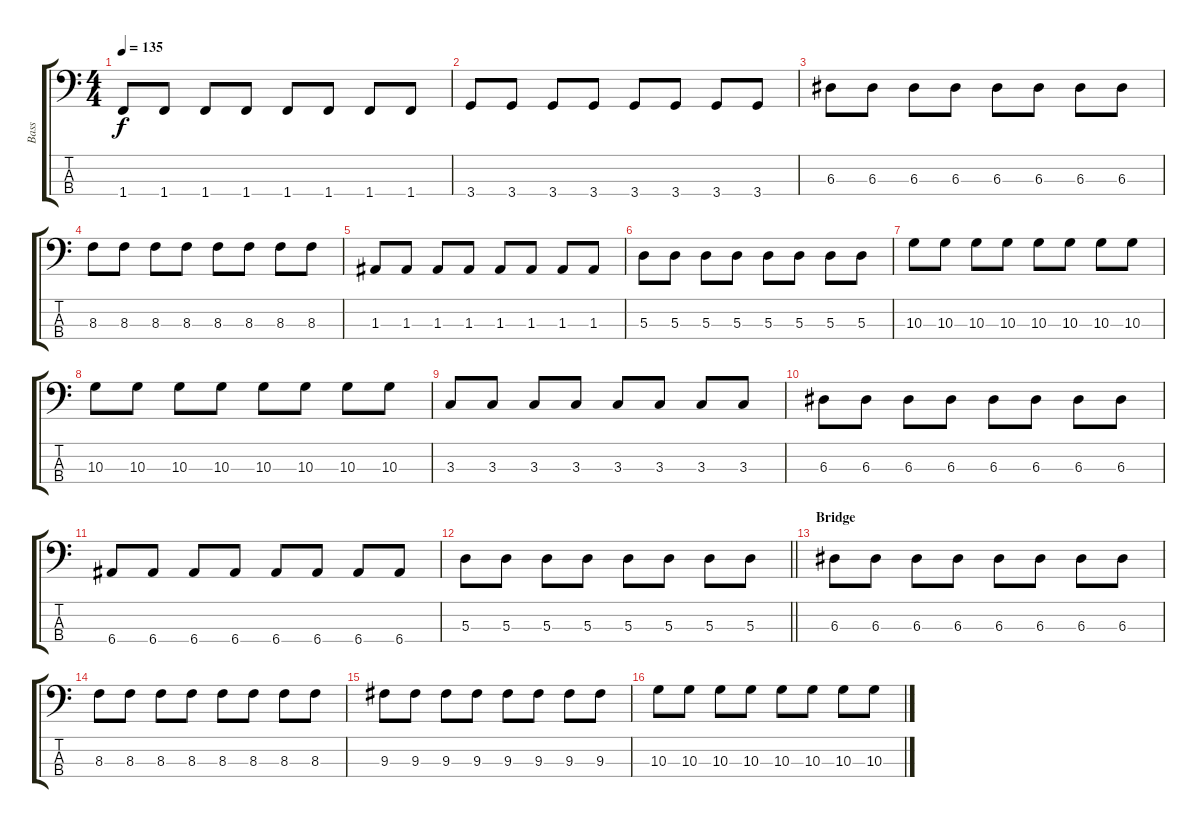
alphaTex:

\track ("Bass" "Bass") {instrument electricbasspick}
\staff {score tabs}
\tuning (G2 D2 A1 E1) {hide}
\ts (4 4)
\tempo 135
\clef f4
\ks c
1.4.8{dy f} 1.4.8 1.4.8 1.4.8 1.4.8 1.4.8 1.4.8 1.4.8 |
3.4.8 3.4.8 3.4.8 3.4.8 3.4.8 3.4.8 3.4.8 3.4.8 |
6.3.8 6.3.8 6.3.8 6.3.8 6.3.8 6.3.8 6.3.8 6.3.8 |
8.3.8 8.3.8 8.3.8 8.3.8 8.3.8 8.3.8 8.3.8 8.3.8 |
1.3.8 1.3.8 1.3.8 1.3.8 1.3.8 1.3.8 1.3.8 1.3.8 |
5.3.8 5.3.8 5.3.8 5.3.8 5.3.8 5.3.8 5.3.8 5.3.8 |
10.3.8 10.3.8 10.3.8 10.3.8 10.3.8 10.3.8 10.3.8 10.3.8 |
10.3.8 10.3.8 10.3.8 10.3.8 10.3.8 10.3.8 10.3.8 10.3.8 |
3.3.8 3.3.8 3.3.8 3.3.8 3.3.8 3.3.8 3.3.8 3.3.8 |
6.3.8 6.3.8 6.3.8 6.3.8 6.3.8 6.3.8 6.3.8 6.3.8 |
6.4.8 6.4.8 6.4.8 6.4.8 6.4.8 6.4.8 6.4.8 6.4.8 |
\barLineRight lightlight
5.3.8 5.3.8 5.3.8 5.3.8 5.3.8 5.3.8 5.3.8 5.3.8 |
\section ("" "Bridge")
6.3.8 6.3.8 6.3.8 6.3.8 6.3.8 6.3.8 6.3.8 6.3.8 |
8.3.8 8.3.8 8.3.8 8.3.8 8.3.8 8.3.8 8.3.8 8.3.8 |
9.3.8 9.3.8 9.3.8 9.3.8 9.3.8 9.3.8 9.3.8 9.3.8 |
10.3.8 10.3.8 10.3.8 10.3.8 10.3.8 10.3.8 10.3.8 10.3.8
